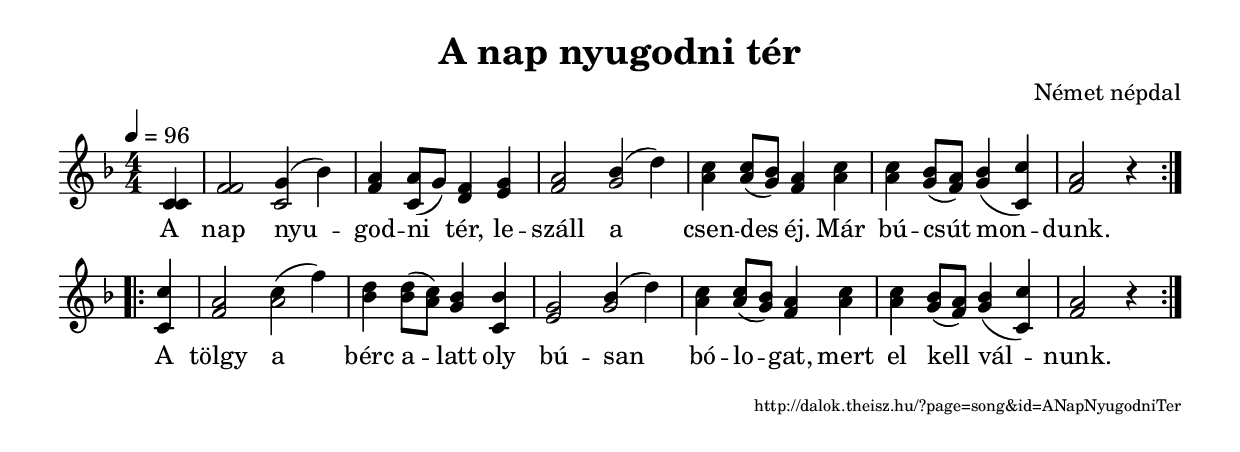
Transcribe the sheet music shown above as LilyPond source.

\version "2.10.33"


\header {
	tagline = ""	title = "A nap nyugodni tér"
	composer = "Német népdal"
}

VoiceA = { \key f \major \override Staff.TimeSignature #'style = #'()  \time 4/4 \tempo 4=96
	\relative f' { \partial 4 \set Staff.midiInstrument = "orgel"
\repeat volta 2 { c4 f2 g4( bes) a a8( g) f4
g a2 bes4( d) c c8( bes) a4
c c bes8( a) bes4( c) a2 r4 }
\repeat volta 2 { c a2 c4( f) d d8( c) bes4
bes g2 bes4( d) c c8( bes) a4
c c bes8( a) bes4( c) a2 r4 }
	}
}
VoiceB = { \key f \major \override Staff.TimeSignature #'style = #'()  \time 4/4 \tempo 4=96
	\relative f' { \partial 4 \set Staff.midiInstrument = "trumpet"
\repeat volta 2 { c4 f2 c f4 c d
e f2 g a4 a8( g) f4
a a g8( f) g4( c,) f2 r4 }
\repeat volta 2 { c f2 a2 bes4 bes8( a) g4
c, e2 g a4 a8( g) f4
a a g8( f) g4( c,) f2 r4 }
	}
}
SplitLyricsA = \lyricmode { 
A nap nyu -- god -- ni tér, le -- száll a csen -- des éj.
Már bú -- csút mon -- dunk.
A tölgy a bérc a -- latt oly bú -- san bó -- lo -- gat,
mert el kell vál -- nunk.
}
\score {
	<<
		\context Voice = songStaff { \VoiceA }
		\context Voice = songStaff { \VoiceB }
		\lyricsto "songStaff" \new Lyrics \SplitLyricsA
	>>
	\layout {
		indent = #0
	}
}

\score {
	<<
		\context Voice = songStaff { \VoiceA }
		\context Voice = songStaff { \VoiceB }
	>>
	\midi {
	}
}

\markup { \fill-line { \hspace #1 \super http://dalok.theisz.hu/?page=song&id=ANapNyugodniTer } }

\paper {
}
